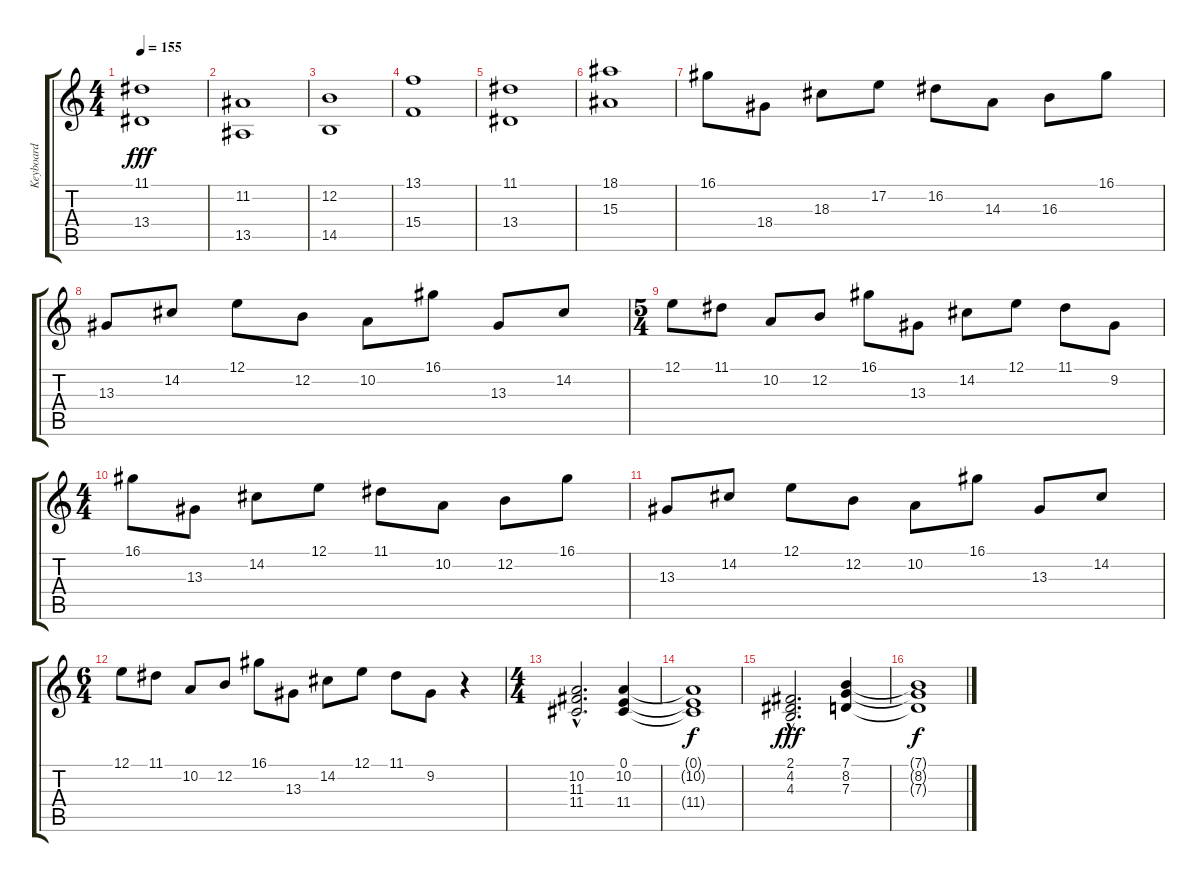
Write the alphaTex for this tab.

\track ("Keyboard" "Keyboard") {instrument stringensemble1}
\staff {score tabs}
\tuning (E4 B3 G3 D3 A2 E2) {hide}
\ts (4 4)
\tempo 155
\clef g2
\ks c
(11.1 13.4).1{dy fff volume 10} |
(11.2 13.5).1 |
(12.2 14.5).1 |
(13.1 15.4).1 |
(11.1 13.4).1 |
(18.1 15.3).1 |
16.1.8{volume 13 instrument acousticgrandpiano} 18.4.8 18.3.8 17.2.8 16.2.8 14.3.8 16.3.8 16.1.8 |
13.3.8 14.2.8 12.1.8 12.2.8 10.2.8 16.1.8 13.3.8 14.2.8 |
\ts (5 4)
12.1.8 11.1.8 10.2.8 12.2.8 16.1.8 13.3.8 14.2.8 12.1.8 11.1.8 9.2.8 |
\ts (4 4)
16.1.8 13.3.8 14.2.8 12.1.8 11.1.8 10.2.8 12.2.8 16.1.8 |
13.3.8 14.2.8 12.1.8 12.2.8 10.2.8 16.1.8 13.3.8 14.2.8 |
\ts (6 4)
12.1.8 11.1.8 10.2.8 12.2.8 16.1.8 13.3.8 14.2.8 12.1.8 11.1.8 9.2.8 r.4 |
\ts (4 4)
(10.2{hac} 11.3{hac} 11.4{hac}).2{d volume 10 instrument churchorgan} (0.1 10.2 11.4).4 |
(0.1{t} 10.2{t} 11.4{t}).1{dy f} |
(2.1{hac} 4.2{hac} 4.3{hac}).2{d dy fff} (7.1 8.2 7.3).4 |
(7.1{t} 8.2{t} 7.3{t}).1{dy f}
